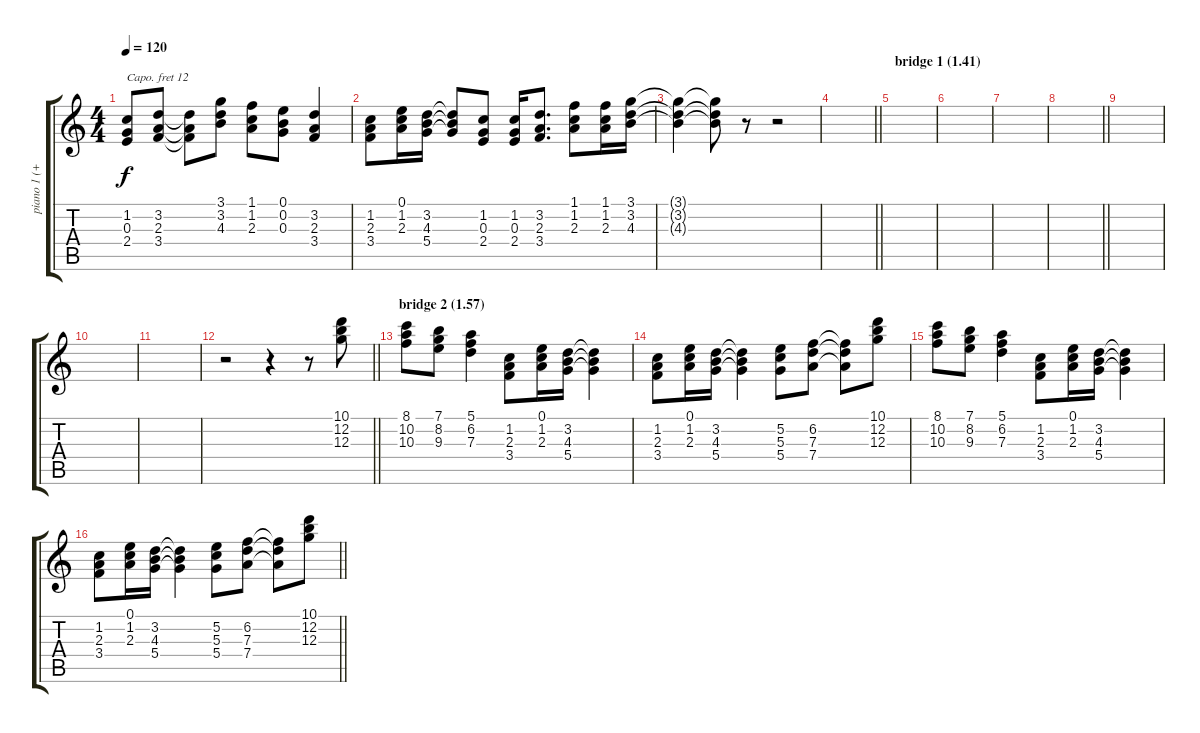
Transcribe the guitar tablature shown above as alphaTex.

\track ("piano 1 (+12)" "piano 1 (+") {instrument clavinet}
\staff {score tabs}
\capo 12
\tuning (E4 B3 G3 D3 A2 E2) {hide}
\ts (4 4)
\tempo 120
\clef g2
\ks c
(1.2 0.3 2.4).8{dy f} (3.2 2.3 3.4).8 (3.2{t} 2.3{t} 3.4{t}).8 (3.1 3.2 4.3).8 (1.1 1.2 2.3).8 (0.1 0.2 0.3).8 (3.2 2.3 3.4).4 |
(1.2 2.3 3.4).8 (0.1 1.2 2.3).16 (3.2 4.3 5.4).16 (3.2{t} 4.3{t} 5.4{t}).8 (1.2 0.3 2.4).8 (1.2 0.3 2.4).16 (3.2 2.3 3.4).8{d} (1.1 1.2 2.3).8 (1.1 1.2 2.3).16 (3.1 3.2 4.3).16 |
(3.1{t} 3.2{t} 4.3{t}).4 (3.1{t} 3.2{t} 4.3{t}).8 r.8 r.2 |
\barLineRight lightlight
|
\section ("" "bridge 1 (1.41)")
|
|
|
\barLineRight lightlight
|
|
|
|
\barLineRight lightlight
r.2 r.4 r.8 (10.1 12.2 12.3).8 |
\section ("" "bridge 2 (1.57)")
(8.1 10.2 10.3).8 (7.1 8.2 9.3).8 (5.1 6.2 7.3).4 (1.2 2.3 3.4).8 (0.1 1.2 2.3).16 (3.2 4.3 5.4).16 (3.2{t} 4.3{t} 5.4{t}).4 |
(1.2 2.3 3.4).8 (0.1 1.2 2.3).16 (3.2 4.3 5.4).16 (3.2{t} 4.3{t} 5.4{t}).4 (5.2 5.3 5.4).8 (6.2 7.3 7.4).8 (6.2{t} 7.3{t} 7.4{t}).8 (10.1 12.2 12.3).8 |
(8.1 10.2 10.3).8 (7.1 8.2 9.3).8 (5.1 6.2 7.3).4 (1.2 2.3 3.4).8 (0.1 1.2 2.3).16 (3.2 4.3 5.4).16 (3.2{t} 4.3{t} 5.4{t}).4 |
\barLineRight lightlight
(1.2 2.3 3.4).8 (0.1 1.2 2.3).16 (3.2 4.3 5.4).16 (3.2{t} 4.3{t} 5.4{t}).4 (5.2 5.3 5.4).8 (6.2 7.3 7.4).8 (6.2{t} 7.3{t} 7.4{t}).8 (10.1 12.2 12.3).8
